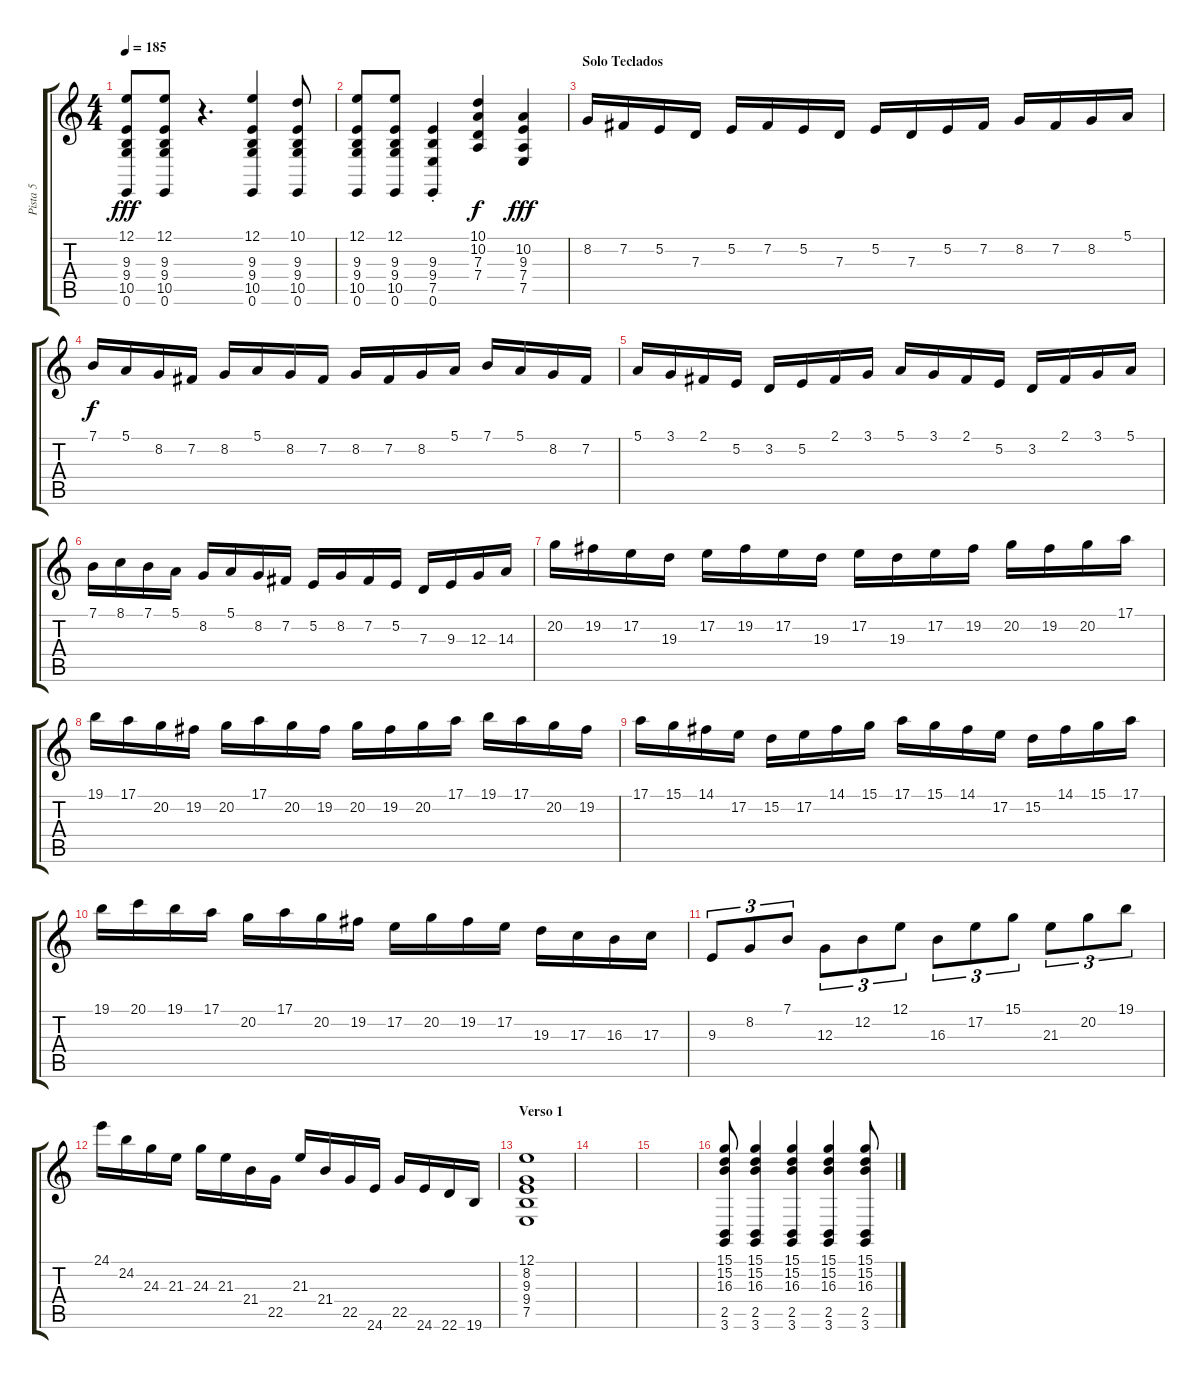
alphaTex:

\track ("Pista 5" "Pista 5") {instrument lead2sawtooth}
\staff {score tabs}
\tuning (E4 B3 G3 D3 A2 E2) {hide}
\ts (4 4)
\tempo 185
\clef g2
\ks c
(12.1 9.3 9.4 10.5 0.6).8{dy fff volume 10 instrument orchestrahit} (12.1 9.3 9.4 10.5 0.6).8 r.4{d} (12.1 9.3 9.4 10.5 0.6).4 (10.1 9.3 9.4 10.5 0.6).8 |
(12.1 9.3 9.4 10.5 0.6).8{volume 10 instrument orchestrahit} (12.1 9.3 9.4 10.5 0.6).8 (9.3{st} 9.4{st} 7.5 0.6).4 (10.1 10.2 7.3 7.4).4{dy f} (10.2 9.3 7.4 7.5).4{dy fff} |
\section ("" "Solo Teclados")
8.2.16{volume 16 instrument lead2sawtooth} 7.2.16 5.2.16 7.3.16 5.2.16 7.2.16 5.2.16 7.3.16 5.2.16 7.3.16 5.2.16 7.2.16 8.2.16 7.2.16 8.2.16 5.1.16 |
7.1.16{dy f volume 16 instrument lead2sawtooth} 5.1.16 8.2.16 7.2.16 8.2.16 5.1.16 8.2.16 7.2.16 8.2.16 7.2.16 8.2.16 5.1.16 7.1.16 5.1.16 8.2.16 7.2.16 |
5.1.16{volume 16 instrument lead2sawtooth} 3.1.16 2.1.16 5.2.16 3.2.16 5.2.16 2.1.16 3.1.16 5.1.16 3.1.16 2.1.16 5.2.16 3.2.16 2.1.16 3.1.16 5.1.16 |
7.1.16{volume 16 instrument lead2sawtooth} 8.1.16 7.1.16 5.1.16 8.2.16 5.1.16 8.2.16 7.2.16 5.2.16 8.2.16 7.2.16 5.2.16 7.3.16 9.3.16 12.3.16 14.3.16 |
20.2.16{volume 16 instrument lead2sawtooth} 19.2.16 17.2.16 19.3.16 17.2.16 19.2.16 17.2.16 19.3.16 17.2.16 19.3.16 17.2.16 19.2.16 20.2.16 19.2.16 20.2.16 17.1.16 |
19.1.16{volume 16 instrument lead2sawtooth} 17.1.16 20.2.16 19.2.16 20.2.16 17.1.16 20.2.16 19.2.16 20.2.16 19.2.16 20.2.16 17.1.16 19.1.16 17.1.16 20.2.16 19.2.16 |
17.1.16{volume 16 instrument lead2sawtooth} 15.1.16 14.1.16 17.2.16 15.2.16 17.2.16 14.1.16 15.1.16 17.1.16 15.1.16 14.1.16 17.2.16 15.2.16 14.1.16 15.1.16 17.1.16 |
19.1.16{volume 16 instrument lead2sawtooth} 20.1.16 19.1.16 17.1.16 20.2.16 17.1.16 20.2.16 19.2.16 17.2.16 20.2.16 19.2.16 17.2.16 19.3.16 17.3.16 16.3.16 17.3.16 |
9.3.8{tu (3 2) volume 16 instrument lead2sawtooth} 8.2.8{tu (3 2)} 7.1.8{tu (3 2)} 12.3.8{tu (3 2)} 12.2.8{tu (3 2)} 12.1.8{tu (3 2)} 16.3.8{tu (3 2)} 17.2.8{tu (3 2)} 15.1.8{tu (3 2)} 21.3.8{tu (3 2)} 20.2.8{tu (3 2)} 19.1.8{tu (3 2)} |
24.1.16{volume 16 instrument lead2sawtooth} 24.2.16 24.3.16 21.3.16 24.3.16 21.3.16 21.4.16 22.5.16 21.3.16 21.4.16 22.5.16 24.6.16 22.5.16 24.6.16 22.6.16 19.6.16 |
\section ("" "Verso 1")
(12.1 8.2 9.3 9.4 7.5).1{volume 10 instrument orchestrahit} |
|
|
(15.1 15.2 16.3 2.5 3.6).8{volume 10 instrument orchestrahit} (15.1 15.2 16.3 2.5 3.6).4 (15.1 15.2 16.3 2.5 3.6).4 (15.1 15.2 16.3 2.5 3.6).4 (15.1 15.2 16.3 2.5 3.6).8
